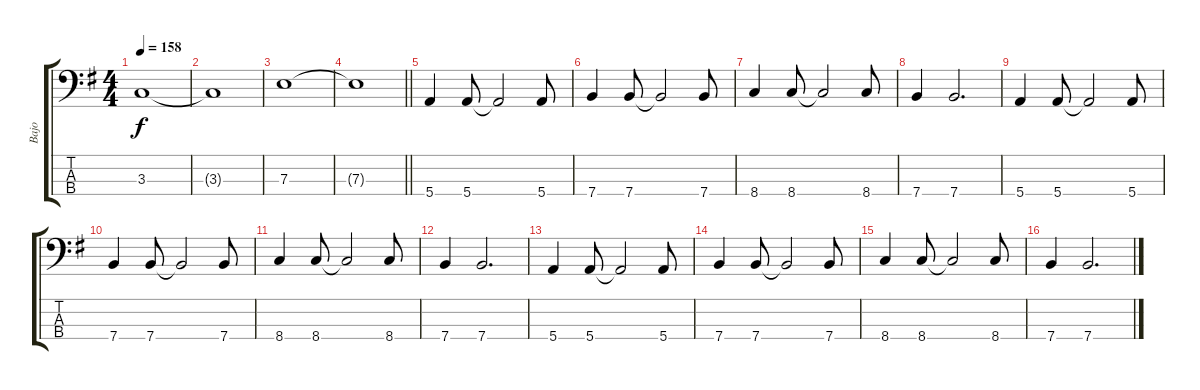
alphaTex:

\track ("Bajo" "Bajo") {instrument electricbassfinger}
\staff {score tabs}
\tuning (G2 D2 A1 E1) {hide}
\ts (4 4)
\tempo 158
\clef f4
\ks g
3.3.1{dy f} |
3.3{t}.1 |
7.3.1 |
\barLineRight lightlight
7.3{t}.1 |
5.4.4{instrument synthbass2} 5.4.8 5.4{t}.2 5.4.8 |
7.4.4 7.4.8 7.4{t}.2 7.4.8 |
8.4.4 8.4.8 8.4{t}.2 8.4.8 |
7.4.4 7.4.2{d} |
5.4.4 5.4.8 5.4{t}.2 5.4.8 |
7.4.4 7.4.8 7.4{t}.2 7.4.8 |
8.4.4 8.4.8 8.4{t}.2 8.4.8 |
7.4.4 7.4.2{d} |
5.4.4 5.4.8 5.4{t}.2 5.4.8 |
7.4.4 7.4.8 7.4{t}.2 7.4.8 |
8.4.4 8.4.8 8.4{t}.2 8.4.8 |
7.4.4 7.4.2{d}
